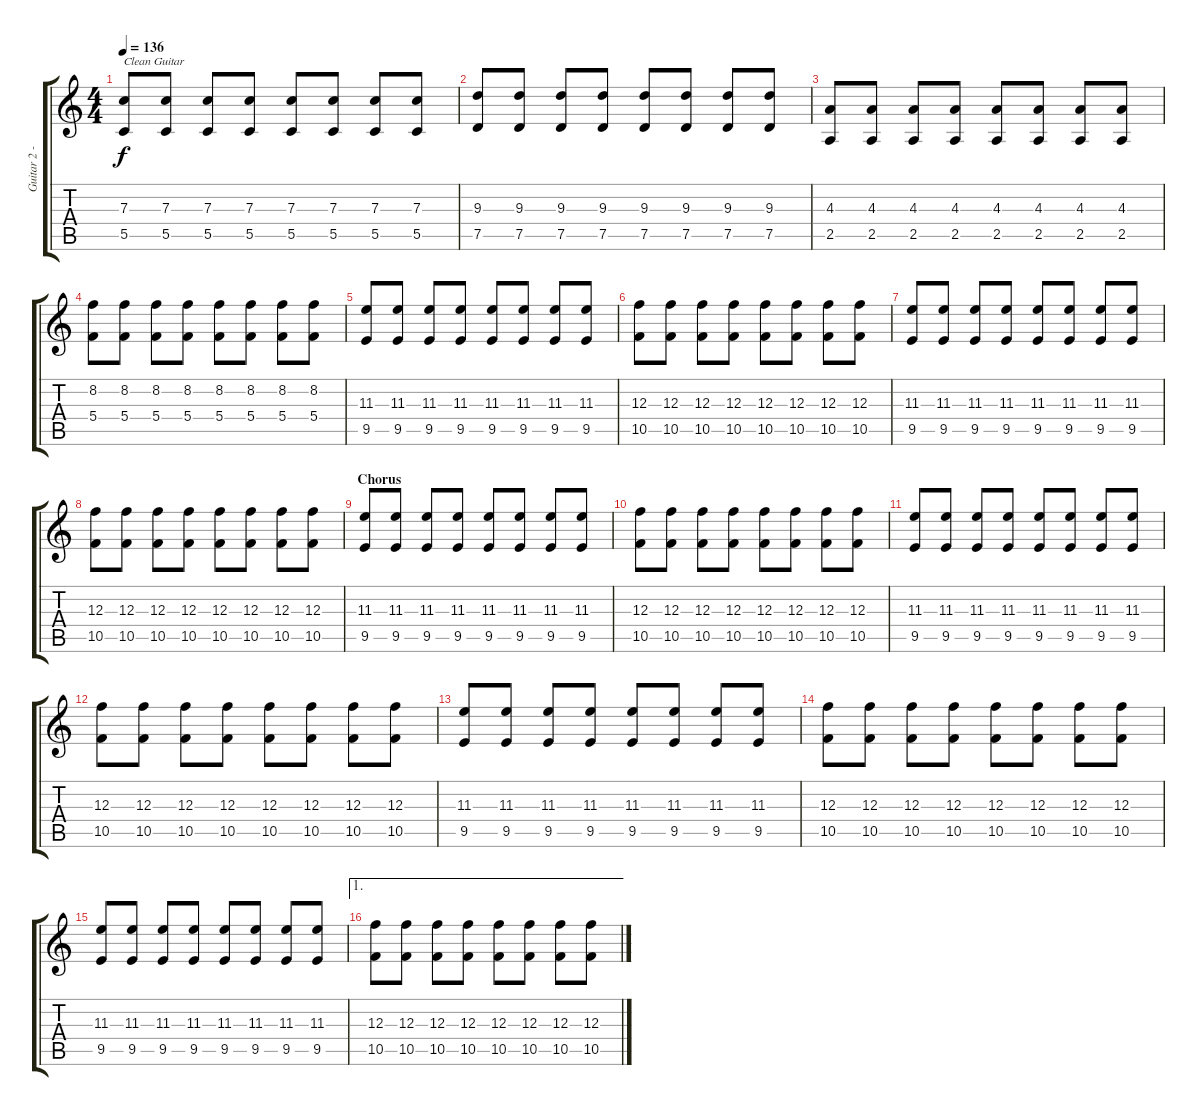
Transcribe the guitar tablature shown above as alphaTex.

\track ("Guitar 2 - Distortion" "Guitar 2 -") {instrument distortionguitar}
\staff {score tabs}
\tuning (D4 A3 F3 C3 G2 D2) {hide}
\ts (4 4)
\tempo 136
\clef g2
\ks c
(7.3 5.5).8{txt "Clean Guitar" dy f volume 10 instrument electricguitarclean} (7.3 5.5).8 (7.3 5.5).8 (7.3 5.5).8 (7.3 5.5).8 (7.3 5.5).8 (7.3 5.5).8 (7.3 5.5).8 |
(9.3 7.5).8 (9.3 7.5).8 (9.3 7.5).8 (9.3 7.5).8 (9.3 7.5).8 (9.3 7.5).8 (9.3 7.5).8 (9.3 7.5).8 |
(4.3 2.5).8 (4.3 2.5).8 (4.3 2.5).8 (4.3 2.5).8 (4.3 2.5).8 (4.3 2.5).8 (4.3 2.5).8 (4.3 2.5).8 |
(8.2 5.4).8 (8.2 5.4).8 (8.2 5.4).8 (8.2 5.4).8 (8.2 5.4).8 (8.2 5.4).8 (8.2 5.4).8 (8.2 5.4).8 |
(11.3 9.5).8 (11.3 9.5).8 (11.3 9.5).8 (11.3 9.5).8 (11.3 9.5).8 (11.3 9.5).8 (11.3 9.5).8 (11.3 9.5).8 |
(12.3 10.5).8 (12.3 10.5).8 (12.3 10.5).8 (12.3 10.5).8 (12.3 10.5).8 (12.3 10.5).8 (12.3 10.5).8 (12.3 10.5).8 |
(11.3 9.5).8 (11.3 9.5).8 (11.3 9.5).8 (11.3 9.5).8 (11.3 9.5).8 (11.3 9.5).8 (11.3 9.5).8 (11.3 9.5).8 |
(12.3 10.5).8 (12.3 10.5).8 (12.3 10.5).8 (12.3 10.5).8 (12.3 10.5).8 (12.3 10.5).8 (12.3 10.5).8 (12.3 10.5).8 |
\section ("" "Chorus")
(11.3 9.5).8 (11.3 9.5).8 (11.3 9.5).8 (11.3 9.5).8 (11.3 9.5).8 (11.3 9.5).8 (11.3 9.5).8 (11.3 9.5).8 |
(12.3 10.5).8 (12.3 10.5).8 (12.3 10.5).8 (12.3 10.5).8 (12.3 10.5).8 (12.3 10.5).8 (12.3 10.5).8 (12.3 10.5).8 |
(11.3 9.5).8 (11.3 9.5).8 (11.3 9.5).8 (11.3 9.5).8 (11.3 9.5).8 (11.3 9.5).8 (11.3 9.5).8 (11.3 9.5).8 |
(12.3 10.5).8 (12.3 10.5).8 (12.3 10.5).8 (12.3 10.5).8 (12.3 10.5).8 (12.3 10.5).8 (12.3 10.5).8 (12.3 10.5).8 |
(11.3 9.5).8 (11.3 9.5).8 (11.3 9.5).8 (11.3 9.5).8 (11.3 9.5).8 (11.3 9.5).8 (11.3 9.5).8 (11.3 9.5).8 |
(12.3 10.5).8 (12.3 10.5).8 (12.3 10.5).8 (12.3 10.5).8 (12.3 10.5).8 (12.3 10.5).8 (12.3 10.5).8 (12.3 10.5).8 |
(11.3 9.5).8 (11.3 9.5).8 (11.3 9.5).8 (11.3 9.5).8 (11.3 9.5).8 (11.3 9.5).8 (11.3 9.5).8 (11.3 9.5).8 |
\ae 1
(12.3 10.5).8 (12.3 10.5).8 (12.3 10.5).8 (12.3 10.5).8 (12.3 10.5).8 (12.3 10.5).8 (12.3 10.5).8 (12.3 10.5).8
